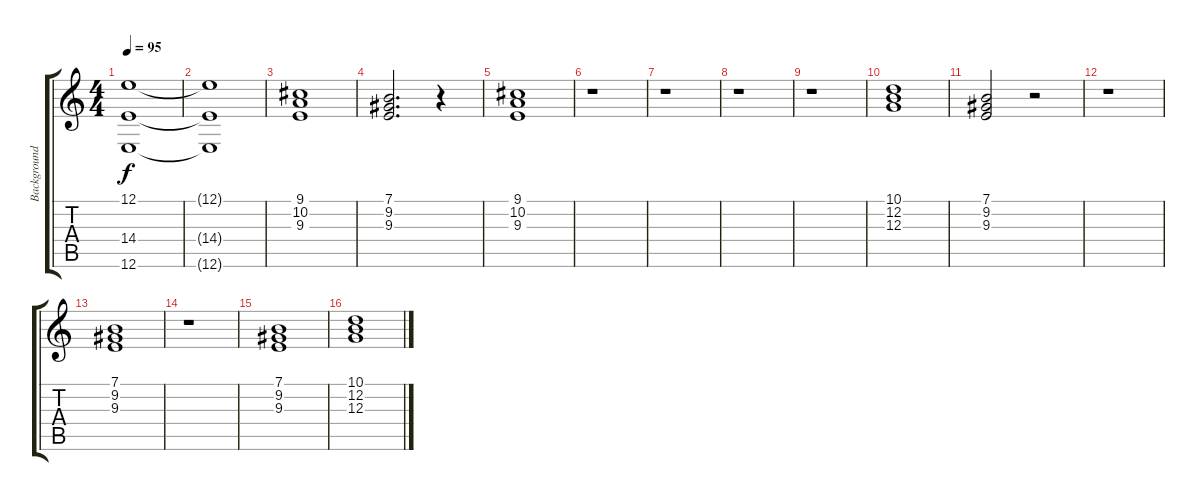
\track ("Background Vocals" "Background") {instrument choiraahs}
\staff {score tabs}
\tuning (E4 B3 G3 D3 A2 E2) {hide}
\ts (4 4)
\tempo 95
\clef g2
\ks c
(12.1 14.4 12.6).1{dy f volume 9} |
(12.1{t} 14.4{t} 12.6{t}).1 |
(9.1 10.2 9.3).1{volume 11} |
(7.1 9.2 9.3).2{d volume 11} r.4 |
(9.1 10.2 9.3).1{volume 9} |
r.1 |
r.1 |
r.1 |
r.1 |
(10.1 12.2 12.3).1{volume 9} |
(7.1 9.2 9.3).2{volume 9} r.2 |
r.1 |
(7.1 9.2 9.3).1{volume 9} |
r.1 |
(7.1 9.2 9.3).1{volume 9} |
(10.1 12.2 12.3).1{volume 12}
